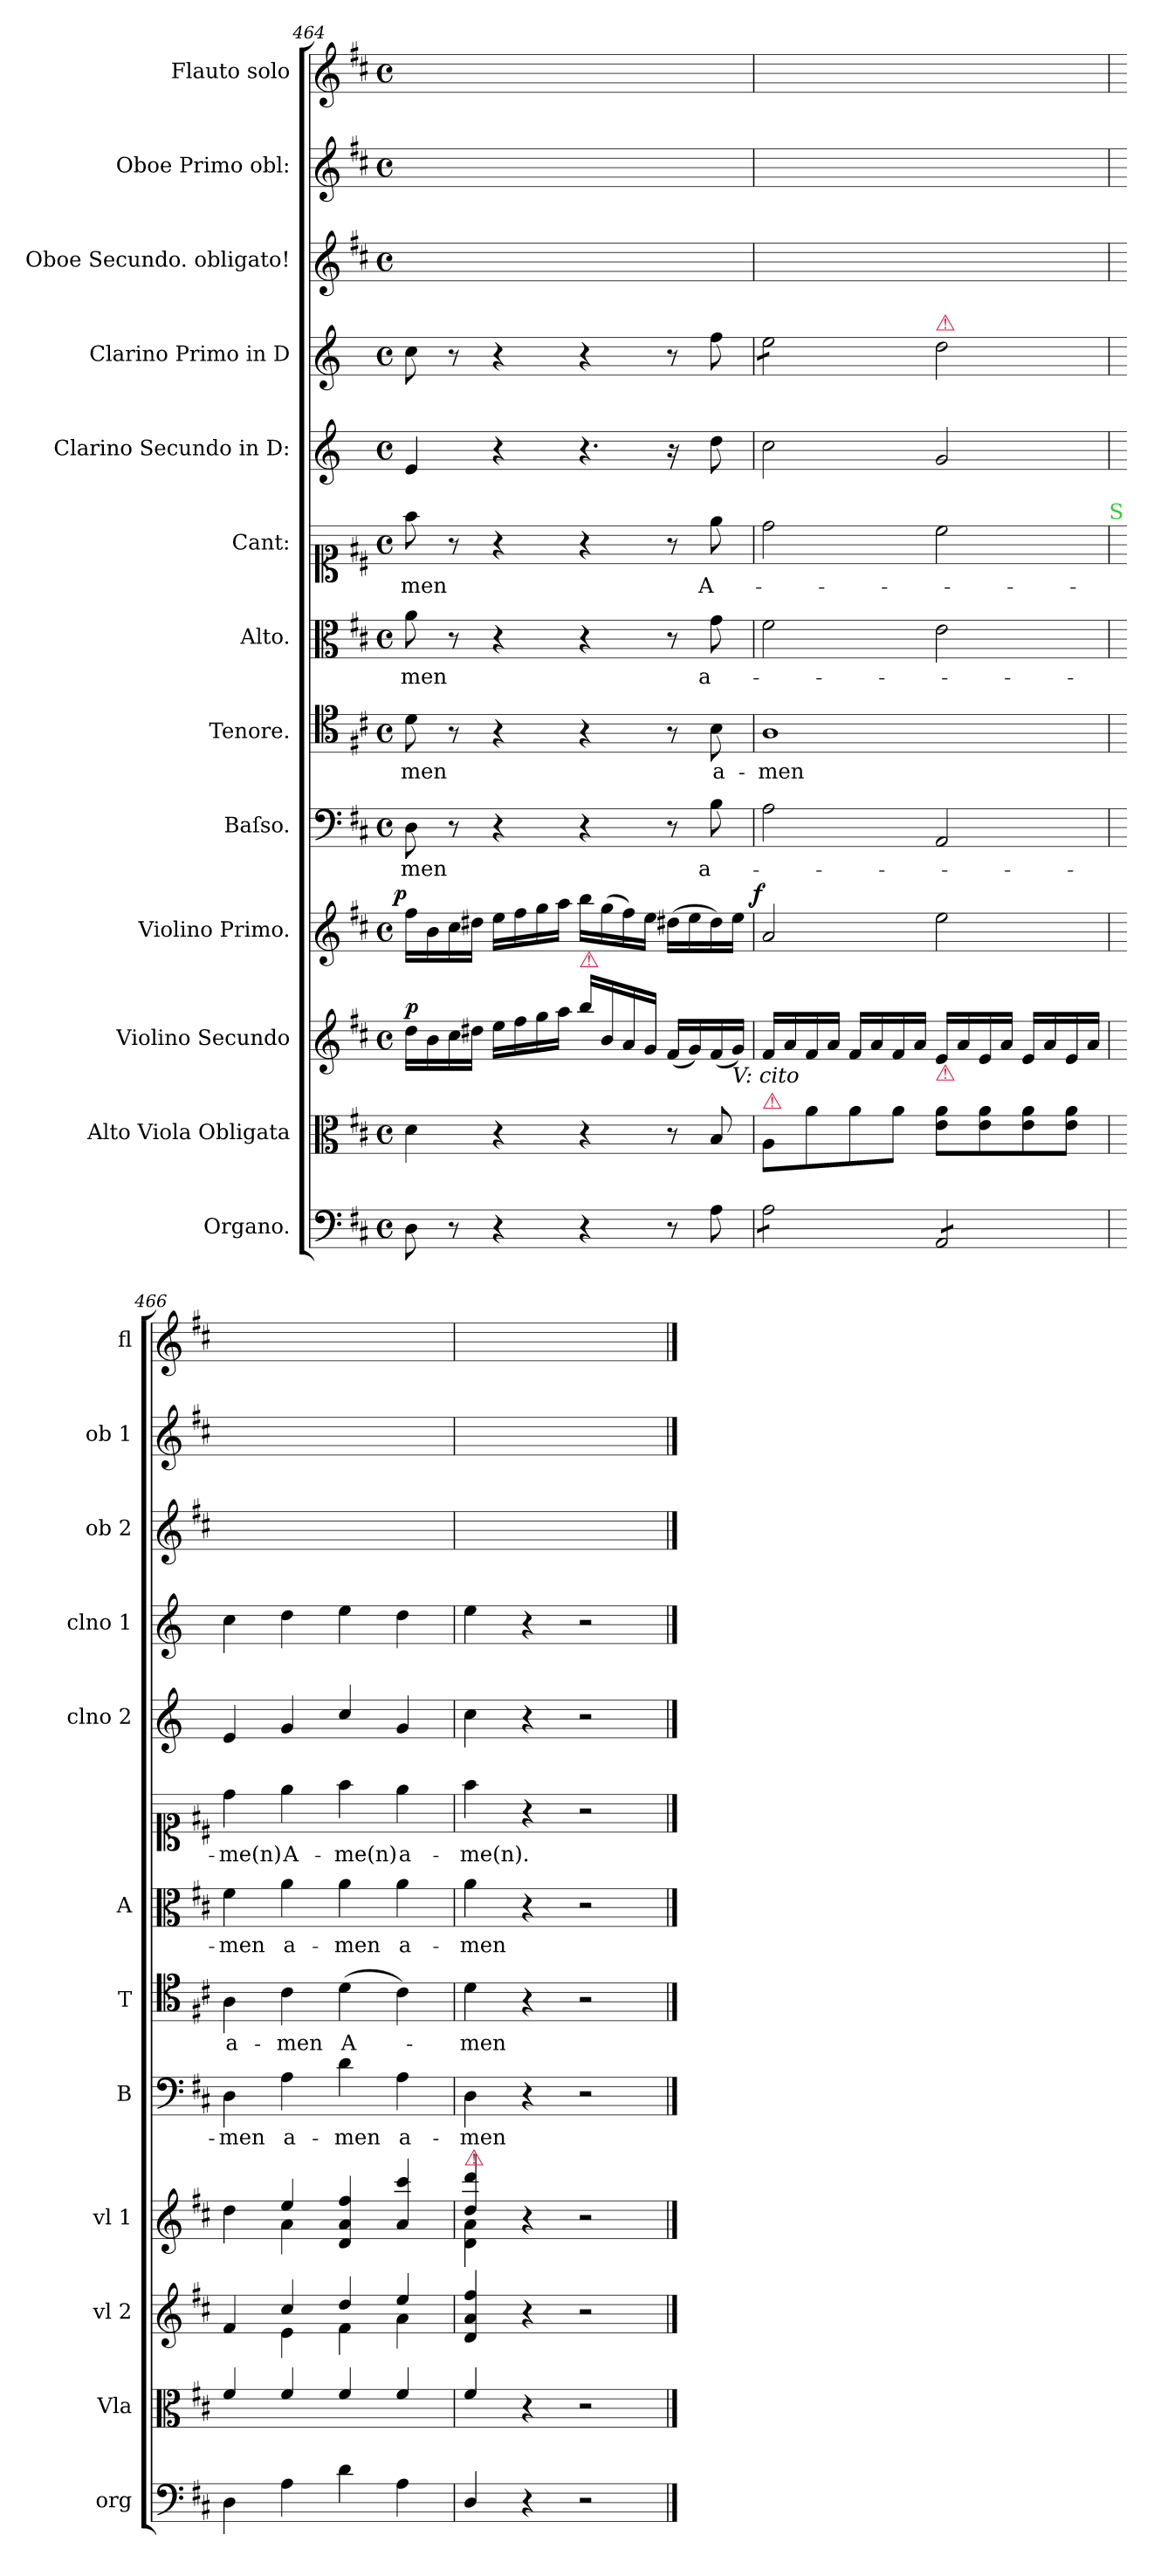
**kern	**kern	**kern	**dynam	**kern	**dynam	**kern	**text	**kern	**text	**kern	**text	**kern	**text	**kern	**kern	**kern	**kern	**kern
*part13	*part12	*part11	*part11	*part10	*part10	*part9	*part9	*part8	*part8	*part7	*part7	*part6	*part6	*part5	*part4	*part3	*part2	*part1
*staff13	*staff12	*staff11	*staff11	*staff10	*staff10	*staff9	*staff9	*staff8	*staff8	*staff7	*staff7	*staff6	*staff6	*staff5	*staff4	*staff3	*staff2	*staff1
*I"Organo.	*I"Alto Viola Obligata	*I"Violino Secundo	*	*I"Violino Primo.	*	*I"Baſso.	*	*I"Tenore.	*	*I"Alto.	*	*I"Cant:	*	*I"Clarino Secundo in D:	*I"Clarino Primo in D	*I"Oboe Secundo. obligato!	*I"Oboe Primo obl:	*I"Flauto solo
*I'org	*I'Vla	*I'vl 2	*	*I'vl 1	*	*I'B	*	*I'T	*	*I'A	*	*	*	*I'clno 2	*I'clno 1	*I'ob 2	*I'ob 1	*I'fl
*clefF4	*clefC3	*clefG2	*	*clefG2	*	*clefF4	*	*clefC4	*	*clefC3	*	*clefC1	*	*clefG2	*clefG2	*clefG2	*clefG2	*clefG2
*	*	*	*	*	*	*	*	*	*	*	*	*	*	*ITrd-1c-2	*ITrd-1c-2	*	*	*
*k[f#c#]	*k[f#c#]	*k[f#c#]	*	*k[f#c#]	*	*k[f#c#]	*	*k[f#c#]	*	*k[f#c#]	*	*k[f#c#]	*	*k[f#c#]	*k[f#c#]	*k[f#c#]	*k[f#c#]	*k[f#c#]
*D:	*D:	*D:	*	*D:	*	*D:	*	*D:	*	*D:	*	*D:	*	*D:	*D:	*D:	*D:	*D:
*M4/4	*M4/4	*M4/4	*	*M4/4	*	*M4/4	*	*M4/4	*	*M4/4	*	*M4/4	*	*M4/4	*M4/4	*M4/4	*M4/4	*M4/4
*met(c)	*met(c)	*met(c)	*	*met(c)	*	*met(c)	*	*met(c)	*	*met(c)	*	*met(c)	*	*met(c)	*met(c)	*met(c)	*met(c)	*met(c)
=464	=464	=464	=464	=464	=464	=464	=464	=464	=464	=464	=464	=464	=464	=464	=464	=464	=464	=464
!	!	!	!LO:DY:a	!	!LO:DY:a:rj	!	!	!	!LO:LY:i	!	!LO:LY:i	!	!LO:LY:i	!	!	!	!	!
8D\	4d\	16dd\LL	p	16ff#\LL	p	8D\	-men	8d\	-men	8a\	-men	8ff#\	-men	4f#/	8dd\	1ryy	1ryy	1ryy
.	.	16b\	.	16b\	.	.	.	.	.	.	.	.	.	.	.	.	.	.
8r	.	16cc#\	.	16cc#\	.	8r	.	8r	.	8r	.	8r	.	.	8r	.	.	.
.	.	16dd#X\JJ	.	16dd#X\JJ	.	.	.	.	.	.	.	.	.	.	.	.	.	.
4r	4r	16ee\LL	.	16ee\LL	.	4r	.	4r	.	4r	.	4r	.	4r	4r	.	.	.
.	.	16ff#\	.	16ff#\	.	.	.	.	.	.	.	.	.	.	.	.	.	.
.	.	16gg\	.	16gg\	.	.	.	.	.	.	.	.	.	.	.	.	.	.
.	.	16aa\JJ	.	16aa\JJ	.	.	.	.	.	.	.	.	.	.	.	.	.	.
!	!	!LO:TX:a:color=crimson:t=⚠	!	!	!	!	!	!	!	!	!	!	!	!	!	!	!	!
!	!	!	!	!	!	!	!	!	!	!	!	!	!	!LO:N:vis=4.	!	!	!	!
4r	4r	16bb\LL	.	16bb\LL	.	4r	.	4r	.	4r	.	4r	.	4r	4r	.	.	.
.	.	16b/	.	(>16gg\	.	.	.	.	.	.	.	.	.	.	.	.	.	.
.	.	16a/	.	16ff#\)	.	.	.	.	.	.	.	.	.	.	.	.	.	.
.	.	16g/JJ	.	16ee\JJ	.	.	.	.	.	.	.	.	.	.	.	.	.	.
!	!	!	!	!	!	!	!	!	!	!	!	!	!	!LO:N:vis=16	!	!	!	!
8r	8r	(<16f#/LL	.	(>16dd#X\LL	.	8r	.	8r	.	8r	.	8r	.	8r	8r	.	.	.
.	.	16g/)	.	16ee\	.	.	.	.	.	.	.	.	.	.	.	.	.	.
!	!	!	!	!	!	!	!	!	!LO:LY:i	!	!	!	!	!	!	!	!	!
8A\	8B/	(<16f#/	.	16dd#\)	.	8B\	a-	8B\	a-	8g\	a-	8ee\	A-	8ee\	8gg\	.	.	.
!	!	!LO:TX:b:i:t=V&colon; cito	!	!	!	!	!	!	!	!	!	!	!	!	!	!	!	!
.	.	16g/JJ)	.	16ee\JJ	.	.	.	.	.	.	.	.	.	.	.	.	.	.
=465	=465	=465	=465	=465	=465	=465	=465	=465	=465	=465	=465	=465	=465	=465	=465	=465	=465	=465
!	!LO:TX:a:color=crimson:t=⚠	!	!	!	!	!	!	!	!	!	!	!	!	!	!	!	!	!
!	!	!	!	!	!LO:DY:a:rj	!	!	!	!LO:LY:i	!	!	!	!	!	!	!	!	!
*tremolo	*	*	*	*	*	*	*	*	*	*	*	*	*	*	*	*	*	*
*	*	*	*	*	*	*	*	*	*	*	*	*	*	*	*tremolo	*	*	*
8A\L	8A/L	16f#/LL	.	2a/	f	2A\	.	1A	-men	2f#\	.	2dd\	.	2dd\	8ff#\L	1ryy	1ryy	1ryy
.	.	16a/	.	.	.	.	.	.	.	.	.	.	.	.	.	.	.	.
8A\	8a\	16f#/	.	.	.	.	.	.	.	.	.	.	.	.	8ff#\	.	.	.
.	.	16a/JJ	.	.	.	.	.	.	.	.	.	.	.	.	.	.	.	.
8A\	8a\	16f#/LL	.	.	.	.	.	.	.	.	.	.	.	.	8ff#\	.	.	.
.	.	16a/	.	.	.	.	.	.	.	.	.	.	.	.	.	.	.	.
8A\J	8a\J	16f#/	.	.	.	.	.	.	.	.	.	.	.	.	8ff#\J	.	.	.
*	*	*	*	*	*	*	*	*	*	*	*	*	*	*	*Xtremolo	*	*	*
.	.	16a/JJ	.	.	.	.	.	.	.	.	.	.	.	.	.	.	.	.
!	!	!	!	!	!	!	!	!	!	!	!	!	!	!	!LO:TX:a:color=crimson:t=⚠	!	!	!
!	!	!LO:TX:b:color=crimson:t=⚠	!	!	!	!	!	!	!	!	!	!	!	!	!	!	!	!
8AA/L	8e\ 8a\L	16e/LL	.	2ee\	.	2AA/	.	.	.	2e\	.	2cc#\	.	2a/	2ee\	.	.	.
.	.	16a/	.	.	.	.	.	.	.	.	.	.	.	.	.	.	.	.
8AA/	8e\ 8a\	16e/	.	.	.	.	.	.	.	.	.	.	.	.	.	.	.	.
.	.	16a/JJ	.	.	.	.	.	.	.	.	.	.	.	.	.	.	.	.
8AA/	8e\ 8a\	16e/LL	.	.	.	.	.	.	.	.	.	.	.	.	.	.	.	.
.	.	16a/	.	.	.	.	.	.	.	.	.	.	.	.	.	.	.	.
8AA/J	8e\ 8a\J	16e/	.	.	.	.	.	.	.	.	.	.	.	.	.	.	.	.
*Xtremolo	*	*	*	*	*	*	*	*	*	*	*	*	*	*	*	*	*	*
.	.	16a/JJ	.	.	.	.	.	.	.	.	.	.	.	.	.	.	.	.
!	!	!	!	!	!	!	!	!	!	!	!	!LO:TX:a:color=limegreen:t=S	!	!	!	!	!	!
=466	=466	=466	=466	=466	=466	=466	=466	=466	=466	=466	=466	=466	=466	=466	=466	=466	=466	=466
*	*	*^	*	*^	*	*	*	*	*	*	*	*	*	*	*	*	*	*
!	!	!	!	!	!	!	!	!	!	!	!LO:LY:i	!	!	!	!	!	!	!	!	!
4D\	4f#/	4f#/	4ryy	.	4dd\	4ryy	.	4D\	-men	4A\	a-	4f#\	-men	4dd\	-me(n)	4f#/	4dd\	1ryy	1ryy	1ryy
!	!	!	!	!	!	!	!	!	!LO:LY:i	!	!LO:LY:i	!	!LO:LY:i	!	!LO:LY:i	!	!	!	!	!
4A\	4f#/	4cc#/	4e\	.	4ee/	4a\	.	4A\	a-	4c#\	-men	4a\	a-	4ee\	A-	4a/	4ee\	.	.	.
!	!	!	!	!	!	!	!	!	!LO:LY:i	!	!	!	!LO:LY:i	!	!LO:LY:i	!	!	!	!	!
4d\	4f#/	4dd/	4f#\	.	4d/ 4a/ 4ff#/	2ryy	.	4d\	-men	(>4d\	A-	4a\	-men	4ff#\	-me(n)	4dd/	4ff#\	.	.	.
4A\	4f#/	4ee/	4a\	.	4a/ 4ccc#/	.	.	4A\	a-	4c#\)	.	4a\	a-	4ee\	a-	4a/	4ee\	.	.	.
=467	=467	=467	=467	=467	=467	=467	=467	=467	=467	=467	=467	=467	=467	=467	=467	=467	=467	=467	=467	=467
!	!	!	!	!	!LO:TX:a:color=crimson:t=⚠	!	!	!	!	!	!	!	!	!	!	!	!	!	!	!
*	*	*v	*v	*	*	*	*	*	*	*	*	*	*	*	*	*	*	*	*	*
4D/	4f#/	4d/ 4a/ 4ff#/	.	4dd/ 4ddd/	4d\ 4a\	.	4D\	-men	4d\	-men	4a\	-men	4ff#\	-me(n).	4dd\	4ff#\	1ryy	1ryy	1ryy
4r	4r	4r	.	4r	2.ryy	.	4r	.	4r	.	4r	.	4r	.	4r	4r	.	.	.
2r	2r	2r	.	2r	.	.	2r	.	2r	.	2r	.	2r	.	2r	2r	.	.	.
*	*	*	*	*v	*v	*	*	*	*	*	*	*	*	*	*	*	*	*	*
==	==	==	==	==	==	==	==	==	==	==	==	==	==	==	==	==	==	==
*-	*-	*-	*-	*-	*-	*-	*-	*-	*-	*-	*-	*-	*-	*-	*-	*-	*-	*-
